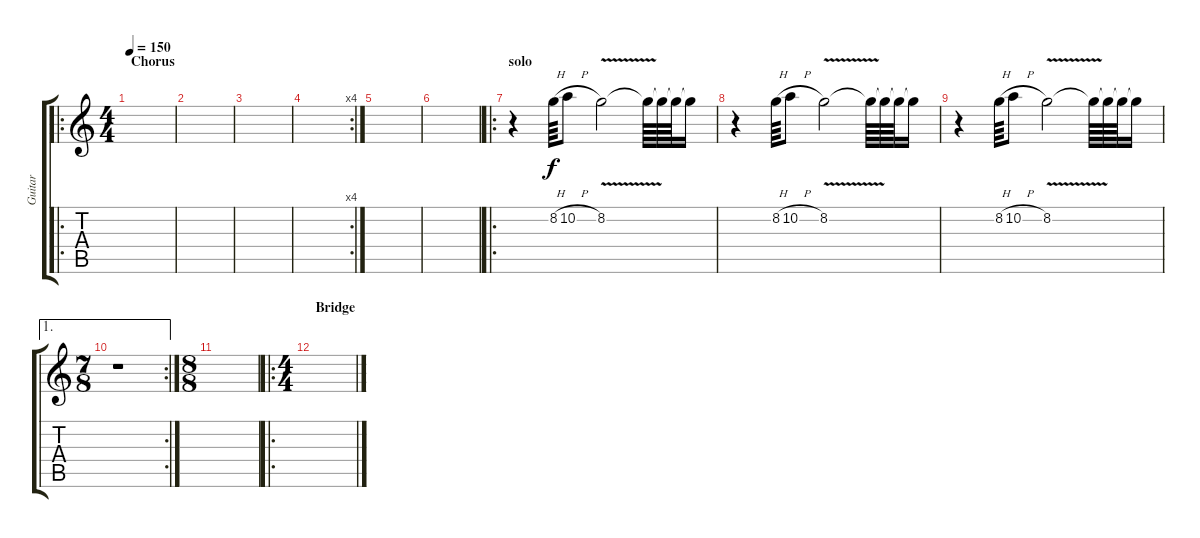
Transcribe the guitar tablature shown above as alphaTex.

\track ("Guitar" "Guitar") {instrument distortionguitar}
\staff {score tabs}
\tuning (E4 B3 G3 D3 A2 E2) {hide}
\ro
\ts (4 4)
\section ("" "Chorus")
\tempo 150
\clef g2
\ks c
|
|
|
\rc 4
|
|
|
\ro
\section ("" "solo")
r.4 8.2{h}.64 10.2{h}.8 8.2{v}.2 8.2{t}.64 8.2{t}.64 8.2{t}.64 8.2{t}.16 |
r.4 8.2{h}.64 10.2{h}.8 8.2{v}.2 8.2{t}.64 8.2{t}.64 8.2{t}.64 8.2{t}.16 |
r.4 8.2{h}.64 10.2{h}.8 8.2{v}.2 8.2{t}.64 8.2{t}.64 8.2{t}.64 8.2{t}.16 |
\ae 1
\rc 2
\ts (7 8)
r.1 |
\ts (8 8)
|
\ro
\ts (4 4)
\section ("" "Bridge")
